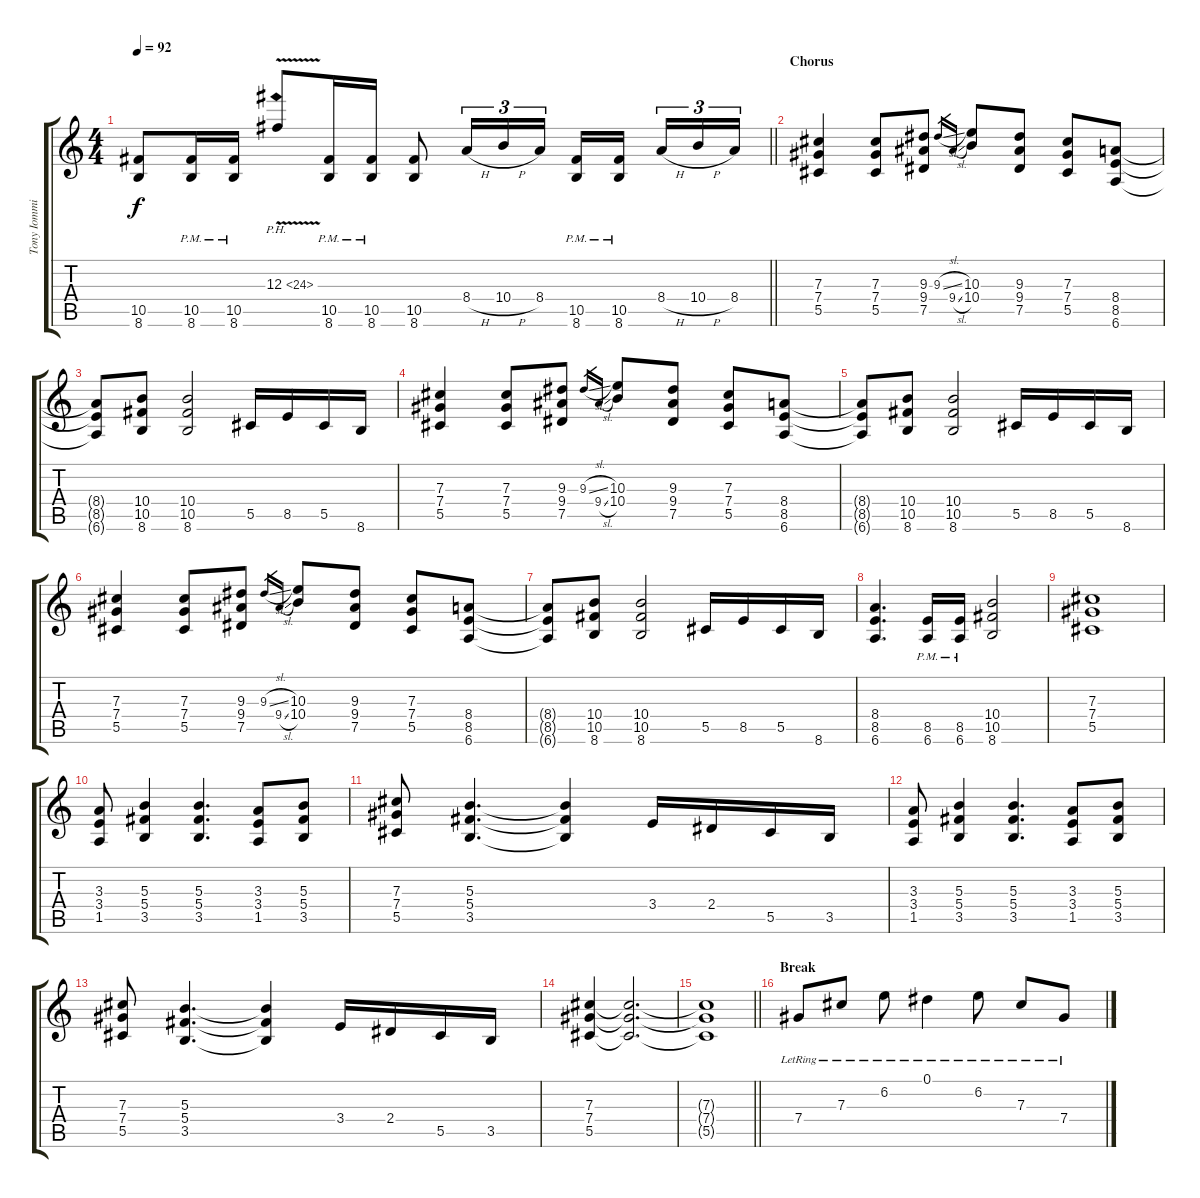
\track ("Tony Iommi" "Tony Iommi") {instrument overdrivenguitar}
\staff {score tabs}
\tuning (Eb4 Bb3 Gb3 Db3 Ab2 Eb2) {hide}
\ts (4 4)
\tempo 92
\clef g2
\barLineRight lightlight
\ks c
(10.5 8.6).8{dy f} (10.5{pm} 8.6{pm}).16 (10.5{pm} 8.6{pm}).16 12.3{ph 12 v}.8 (10.5{pm} 8.6{pm}).16 (10.5{pm} 8.6{pm}).16 (10.5 8.6).8 8.4{h}.16{tu (3 2)} 10.4{h}.16{tu (3 2)} 8.4.16{tu (3 2)} (10.5{pm} 8.6{pm}).16 (10.5{pm} 8.6{pm}).16{beam splitsecondary} 8.4{h}.16{tu (3 2)} 10.4{h}.16{tu (3 2)} 8.4.16{tu (3 2)} |
\section ("" "Chorus")
(7.3 7.4 5.5).4 (7.3 7.4 5.5).8 (9.3 9.4 7.5).8 9.3{sl}.16{gr} 9.4{sl}.16{gr} (10.3 10.4).8 (9.3 9.4 7.5).8 (7.3 7.4 5.5).8 (8.4 8.5 6.6).8 |
(8.4{t} 8.5{t} 6.6{t}).8 (10.4 10.5 8.6).8 (10.4 10.5 8.6).2 5.5.16 8.5.16 5.5.16 8.6.16 |
(7.3 7.4 5.5).4 (7.3 7.4 5.5).8 (9.3 9.4 7.5).8 9.3{sl}.16{gr} 9.4{sl}.16{gr} (10.3 10.4).8 (9.3 9.4 7.5).8 (7.3 7.4 5.5).8 (8.4 8.5 6.6).8 |
(8.4{t} 8.5{t} 6.6{t}).8 (10.4 10.5 8.6).8 (10.4 10.5 8.6).2 5.5.16 8.5.16 5.5.16 8.6.16 |
(7.3 7.4 5.5).4 (7.3 7.4 5.5).8 (9.3 9.4 7.5).8 9.3{sl}.16{gr} 9.4{sl}.16{gr} (10.3 10.4).8 (9.3 9.4 7.5).8 (7.3 7.4 5.5).8 (8.4 8.5 6.6).8 |
(8.4{t} 8.5{t} 6.6{t}).8 (10.4 10.5 8.6).8 (10.4 10.5 8.6).2 5.5.16 8.5.16 5.5.16 8.6.16 |
(8.4 8.5 6.6).4{d} (8.5{pm} 6.6{pm}).16 (8.5{pm} 6.6{pm}).16 (10.4 10.5 8.6).2 |
(7.3 7.4 5.5).1 |
(3.3 3.4 1.5).8 (5.3 5.4 3.5).4 (5.3 5.4 3.5).4{d} (3.3 3.4 1.5).8 (5.3 5.4 3.5).8 |
(7.3 7.4 5.5).8 (5.3 5.4 3.5).4{d} (5.3{t} 5.4{t} 3.5{t}).4 3.4.16 2.4.16 5.5.16 3.5.16 |
(3.3 3.4 1.5).8 (5.3 5.4 3.5).4 (5.3 5.4 3.5).4{d} (3.3 3.4 1.5).8 (5.3 5.4 3.5).8 |
(7.3 7.4 5.5).8 (5.3 5.4 3.5).4{d} (5.3{t} 5.4{t} 3.5{t}).4 3.4.16 2.4.16 5.5.16 3.5.16 |
(7.3 7.4 5.5).4 (7.3{t} 7.4{t} 5.5{t}).2{d volume 2} |
\barLineRight lightlight
(7.3{t} 7.4{t} 5.5{t}).1 |
\section ("" "Break")
7.4{lr}.8{volume 16 instrument electricguitarclean} 7.3{lr}.8 6.2{lr}.8 0.1{lr}.4 6.2{lr}.8 7.3{lr}.8 7.4{lr}.8
